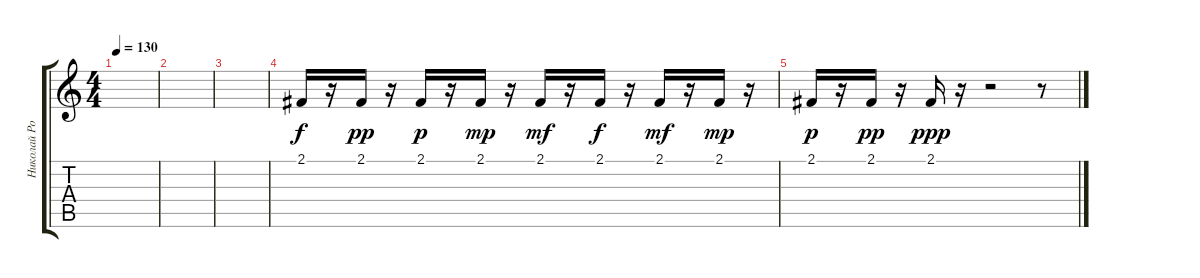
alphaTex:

\track ("Николай Ростовский (клавишные 2)" "Николай Ро") {instrument lead1square}
\staff {score tabs}
\tuning (E4 B3 G3 D3 A2 E2) {hide}
\ts (4 4)
\tempo 130
\clef g2
\ks c
|
|
|
2.1.16 r.16 2.1.16{dy pp} r.16 2.1.16{dy p} r.16 2.1.16{dy mp} r.16 2.1.16{dy mf} r.16 2.1.16{dy f} r.16 2.1.16{dy mf} r.16 2.1.16{dy mp} r.16 |
2.1.16{dy p} r.16 2.1.16{dy pp} r.16 2.1.16{dy ppp} r.16 r.2 r.8
